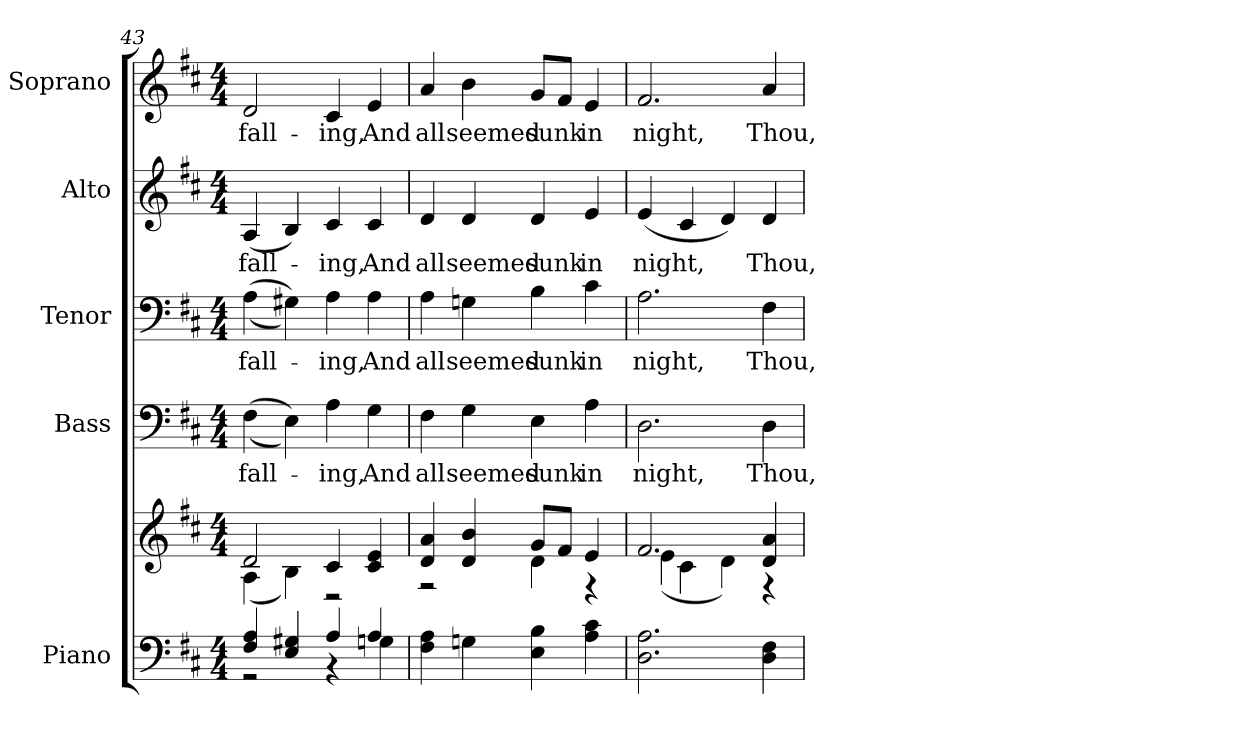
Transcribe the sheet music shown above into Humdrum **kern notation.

**kern	**kern	**kern	**text	**kern	**text	**kern	**text	**kern	**text
*part5	*part5	*part4	*part4	*part3	*part3	*part2	*part2	*part1	*part1
*staff6	*staff5	*staff4	*staff4	*staff3	*staff3	*staff2	*staff2	*staff1	*staff1
*I"Piano	*	*I"Bass	*	*I"Tenor	*	*I"Alto	*	*I"Soprano	*
*I'Pno.	*	*I'B.	*	*I'T.	*	*I'A.	*	*I'S.	*
*clefF4	*clefG2	*clefF4	*	*clefF4	*	*clefG2	*	*clefG2	*
*k[f#c#]	*k[f#c#]	*k[f#c#]	*	*k[f#c#]	*	*k[f#c#]	*	*k[f#c#]	*
*D:	*D:	*D:	*	*D:	*	*D:	*	*D:	*
*M4/4	*M4/4	*M4/4	*	*M4/4	*	*M4/4	*	*M4/4	*
=43	=43	=43	=43	=43	=43	=43	=43	=43	=43
*^	*^	*	*	*	*	*	*	*	*
!	!	!	!	!	!LO:LY:b:color=#000000	!	!	!	!	!	!
!	!	!	!	!	!	!	!LO:LY:b:color=#000000	!	!	!	!
!	!	!	!	!	!	!	!	!	!LO:LY:b:color=#000000	!	!
!	!	!	!	!	!	!	!	!	!	!	!LO:LY:b:color=#000000
4F#i/ 4Ai	2r	2di/	(4Ai\	((4F#i\	fall-	((4Ai\	fall-	(4Ai/	fall-	2di/	fall-
4Ei/ 4G#Xi	.	.	4Bi\)	4Ei\))	.	4G#Xi\))	.	4Bi/)	.	.	.
!	!	!	!	!	!LO:LY:b:color=#000000	!	!	!	!	!	!
!	!	!	!	!	!	!	!LO:LY:b:color=#000000	!	!	!	!
!	!	!	!	!	!	!	!	!	!LO:LY:b:color=#000000	!	!
!	!	!	!	!	!	!	!	!	!	!	!LO:LY:b:color=#000000
4Ai/	4r	4c#i/	2r	4Ai\	-ing,	4Ai\	-ing,	4c#i/	-ing,	4c#i/	-ing,
!	!	!	!	!	!LO:LY:b:color=#000000	!	!	!	!	!	!
!	!	!	!	!	!	!	!LO:LY:b:color=#000000	!	!	!	!
!	!	!	!	!	!	!	!	!	!LO:LY:b:color=#000000	!	!
!	!	!	!	!	!	!	!	!	!	!	!LO:LY:b:color=#000000
4Ai/	4Gni\	4c#i/ 4ei	.	4Gi\	And	4Ai\	And	4c#i/	And	4ei/	And
*v	*v	*	*	*	*	*	*	*	*	*	*
!!LO:PB:g=z
=44	=44	=44	=44	=44	=44	=44	=44	=44	=44	=44
*^	*	*	*	*	*	*	*	*	*	*
!	!	!	!	!	!LO:LY:b:color=#000000	!	!	!	!	!	!
*v	*v	*	*	*	*	*	*	*	*	*	*
*^	*	*	*	*	*	*	*	*	*	*
!	!	!	!	!	!	!	!LO:LY:b:color=#000000	!	!	!	!
*v	*v	*	*	*	*	*	*	*	*	*	*
*^	*	*	*	*	*	*	*	*	*	*
!	!	!	!	!	!	!	!	!	!LO:LY:b:color=#000000	!	!
*v	*v	*	*	*	*	*	*	*	*	*	*
*^	*	*	*	*	*	*	*	*	*	*
!	!	!	!	!	!	!	!	!	!	!	!LO:LY:b:color=#000000
*v	*v	*	*	*	*	*	*	*	*	*	*
4F#i\ 4Ai	4di/ 4ai	2r	4F#i\	all	4Ai\	all	4di/	all	4ai/	all
!	!	!	!	!LO:LY:b:color=#000000	!	!	!	!	!	!
!	!	!	!	!	!	!LO:LY:b:color=#000000	!	!	!	!
!	!	!	!	!	!	!	!	!LO:LY:b:color=#000000	!	!
!	!	!	!	!	!	!	!	!	!	!LO:LY:b:color=#000000
4Gni\	4di/ 4bi	.	4Gi\	seemed	4Gni\	seemed	4di/	seemed	4bi\	seemed
!	!	!	!	!LO:LY:b:color=#000000	!	!	!	!	!	!
!	!	!	!	!	!	!LO:LY:b:color=#000000	!	!	!	!
!	!	!	!	!	!	!	!	!LO:LY:b:color=#000000	!	!
!	!	!	!	!	!	!	!	!	!	!LO:LY:b:color=#000000
4Ei\ 4Bi	8gi/L	4di\	4Ei\	sunk	4Bi\	sunk	4di/	sunk	8gi/L	sunk
.	8f#i/J	.	.	.	.	.	.	.	8f#i/J	.
!	!	!	!	!LO:LY:b:color=#000000	!	!	!	!	!	!
!	!	!	!	!	!	!LO:LY:b:color=#000000	!	!	!	!
!	!	!	!	!	!	!	!	!LO:LY:b:color=#000000	!	!
!	!	!	!	!	!	!	!	!	!	!LO:LY:b:color=#000000
4Ai\ 4c#i	4ei/	4r	4Ai\	in	4c#i\	in	4ei/	in	4ei/	in
=45	=45	=45	=45	=45	=45	=45	=45	=45	=45	=45
!	!	!	!	!LO:LY:b:color=#000000	!	!	!	!	!	!
!	!	!	!	!	!	!LO:LY:b:color=#000000	!	!	!	!
!	!	!	!	!	!	!	!	!LO:LY:b:color=#000000	!	!
!	!	!	!	!	!	!	!	!	!	!LO:LY:b:color=#000000
2.Di\ 2.Ai	2.f#i/	(4ei\	2.Di\	night,	2.Ai\	night,	(4ei/	night,	2.f#i/	night,
.	.	4c#i\	.	.	.	.	4c#i/	.	.	.
.	.	4di\)	.	.	.	.	4di/)	.	.	.
!	!	!	!	!LO:LY:b:color=#000000	!	!	!	!	!	!
!	!	!	!	!	!	!LO:LY:b:color=#000000	!	!	!	!
!	!	!	!	!	!	!	!	!LO:LY:b:color=#000000	!	!
!	!	!	!	!	!	!	!	!	!	!LO:LY:b:color=#000000
4Di\ 4F#i	4di/ 4ai	4r	4Di\	Thou,	4F#i\	Thou,	4di/	Thou,	4ai/	Thou,
*	*v	*v	*	*	*	*	*	*	*	*
=	=	=	=	=	=	=	=	=	=
*-	*-	*-	*-	*-	*-	*-	*-	*-	*-
